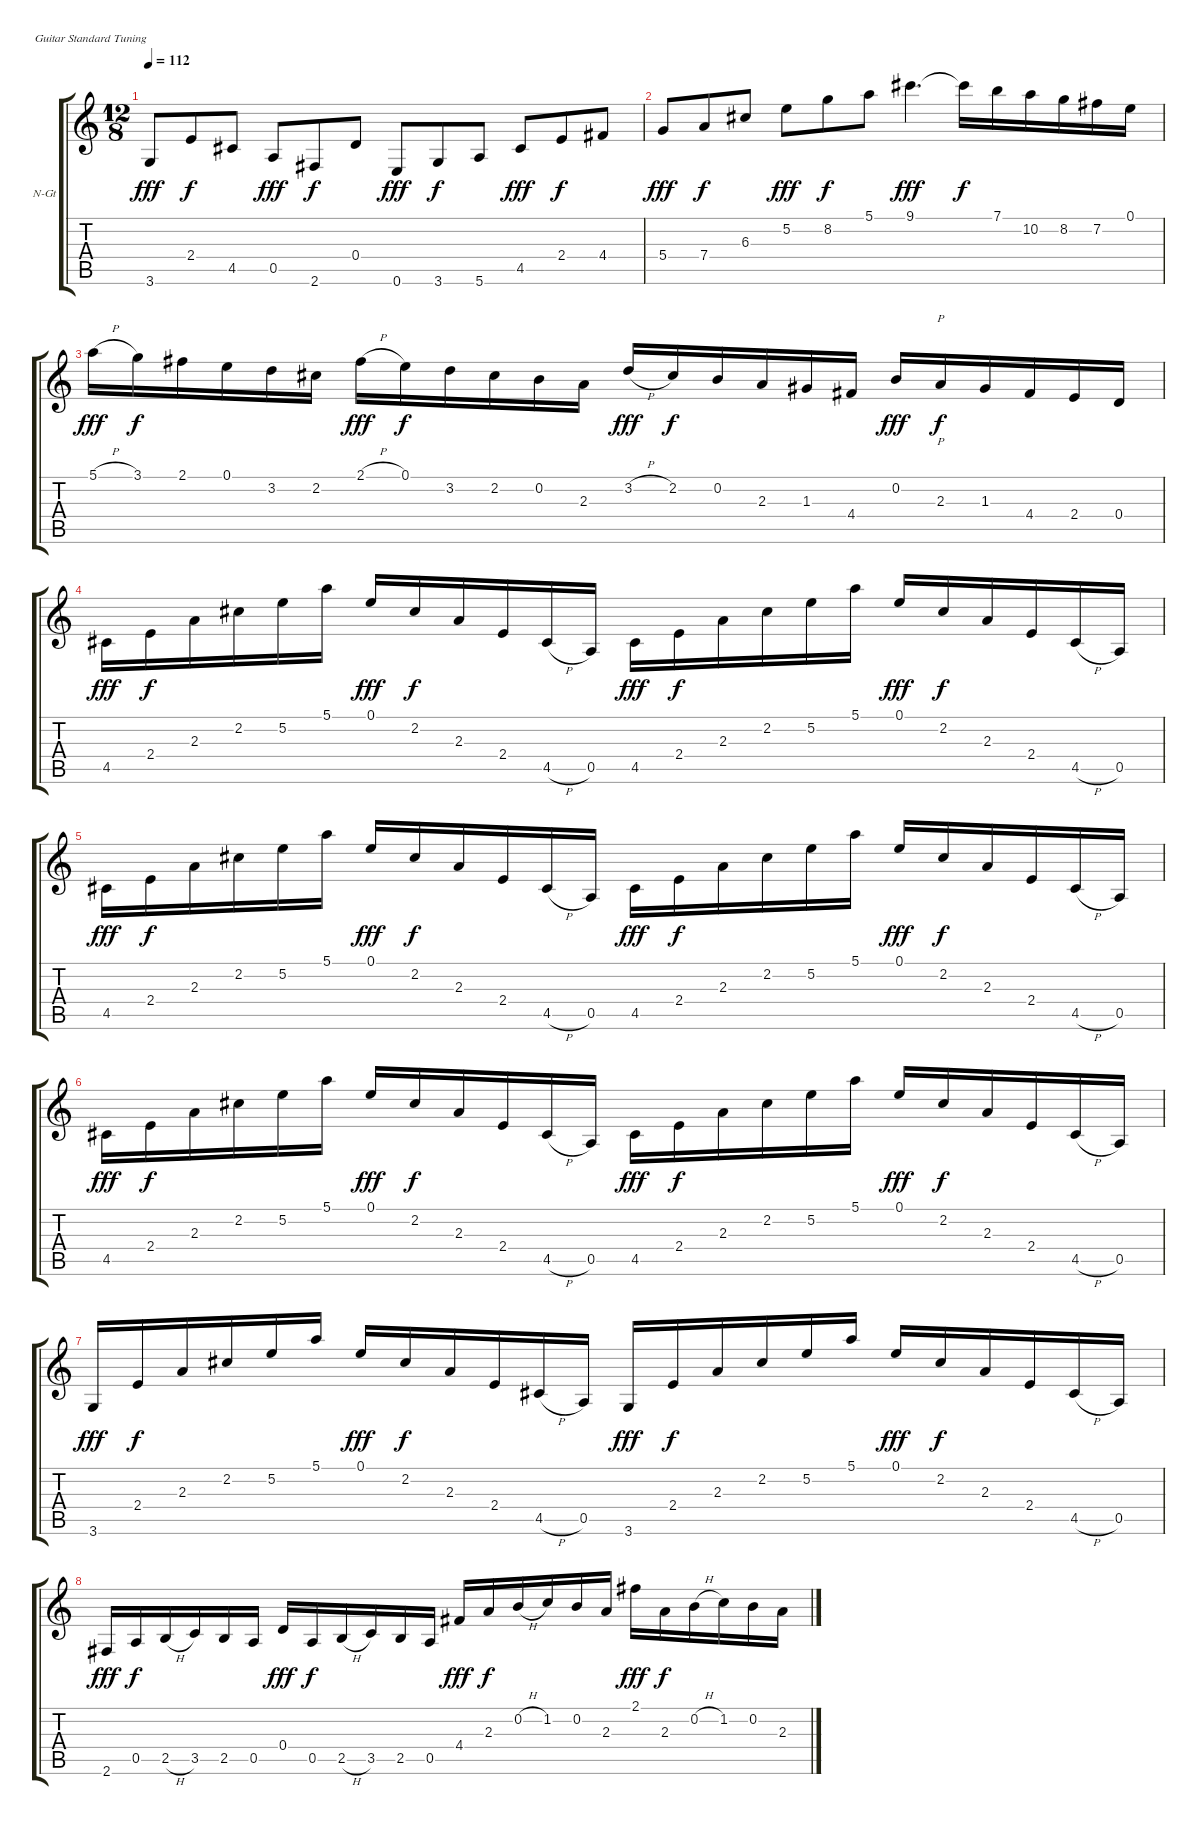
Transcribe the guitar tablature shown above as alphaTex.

\bracketExtendMode groupsimilarinstruments
\firstSystemTrackNameOrientation horizontal
\otherSystemsTrackNameOrientation horizontal
\track ("BWV 1012  Preludio" "N-Gt") {instrument acousticguitarnylon}
\staff {score tabs}
\tuning (E4 B3 G3 D3 A2 E2)
\ts (12 8)
\tempo 112
\clef g2
\ks c
3.6.8{dy fff} 2.4.8{dy f} 4.5.8 0.5.8{dy fff} 2.6.8{dy f} 0.4.8 0.6.8{dy fff} 3.6.8{dy f} 5.6.8 4.5.8{dy fff} 2.4.8{dy f} 4.4.8 |
5.4.8{dy fff} 7.4.8{dy f} 6.3.8 5.2.8{dy fff} 8.2.8{dy f} 5.1.8 9.1.4{d dy fff} 9.1{t}.16{dy f} 7.1.16 10.2.16 8.2.16 7.2.16 0.1.16 |
5.1{h}.16{dy fff} 3.1.16{dy f} 2.1.16 0.1.16 3.2.16 2.2.16 2.1{h}.16{dy fff} 0.1.16{dy f} 3.2.16 2.2.16 0.2.16 2.3.16 3.2{h}.16{dy fff} 2.2.16{dy f} 0.2.16 2.3.16 1.3.16 4.4.16 0.2.16{dy fff} 2.3.16{p dy f} 1.3.16 4.4.16 2.4.16 0.4.16 |
4.5.16{dy fff} 2.4.16{dy f} 2.3.16 2.2.16 5.2.16 5.1.16 0.1.16{dy fff} 2.2.16{dy f} 2.3.16 2.4.16 4.5{h}.16 0.5.16 4.5.16{dy fff} 2.4.16{dy f} 2.3.16 2.2.16 5.2.16 5.1.16 0.1.16{dy fff} 2.2.16{dy f} 2.3.16 2.4.16 4.5{h}.16 0.5.16 |
4.5.16{dy fff} 2.4.16{dy f} 2.3.16 2.2.16 5.2.16 5.1.16 0.1.16{dy fff} 2.2.16{dy f} 2.3.16 2.4.16 4.5{h}.16 0.5.16 4.5.16{dy fff} 2.4.16{dy f} 2.3.16 2.2.16 5.2.16 5.1.16 0.1.16{dy fff} 2.2.16{dy f} 2.3.16 2.4.16 4.5{h}.16 0.5.16 |
4.5.16{dy fff} 2.4.16{dy f} 2.3.16 2.2.16 5.2.16 5.1.16 0.1.16{dy fff} 2.2.16{dy f} 2.3.16 2.4.16 4.5{h}.16 0.5.16 4.5.16{dy fff} 2.4.16{dy f} 2.3.16 2.2.16 5.2.16 5.1.16 0.1.16{dy fff} 2.2.16{dy f} 2.3.16 2.4.16 4.5{h}.16 0.5.16 |
3.6.16{dy fff} 2.4.16{dy f} 2.3.16 2.2.16 5.2.16 5.1.16 0.1.16{dy fff} 2.2.16{dy f} 2.3.16 2.4.16 4.5{h}.16 0.5.16 3.6.16{dy fff} 2.4.16{dy f} 2.3.16 2.2.16 5.2.16 5.1.16 0.1.16{dy fff} 2.2.16{dy f} 2.3.16 2.4.16 4.5{h}.16 0.5.16 |
2.6.16{dy fff} 0.5.16{dy f} 2.5{h}.16 3.5.16 2.5.16 0.5.16 0.4.16{dy fff} 0.5.16{dy f} 2.5{h}.16 3.5.16 2.5.16 0.5.16 4.4.16{dy fff} 2.3.16{dy f} 0.2{h}.16 1.2.16 0.2.16 2.3.16 2.1.16{dy fff} 2.3.16{dy f} 0.2{h}.16 1.2.16 0.2.16 2.3.16
